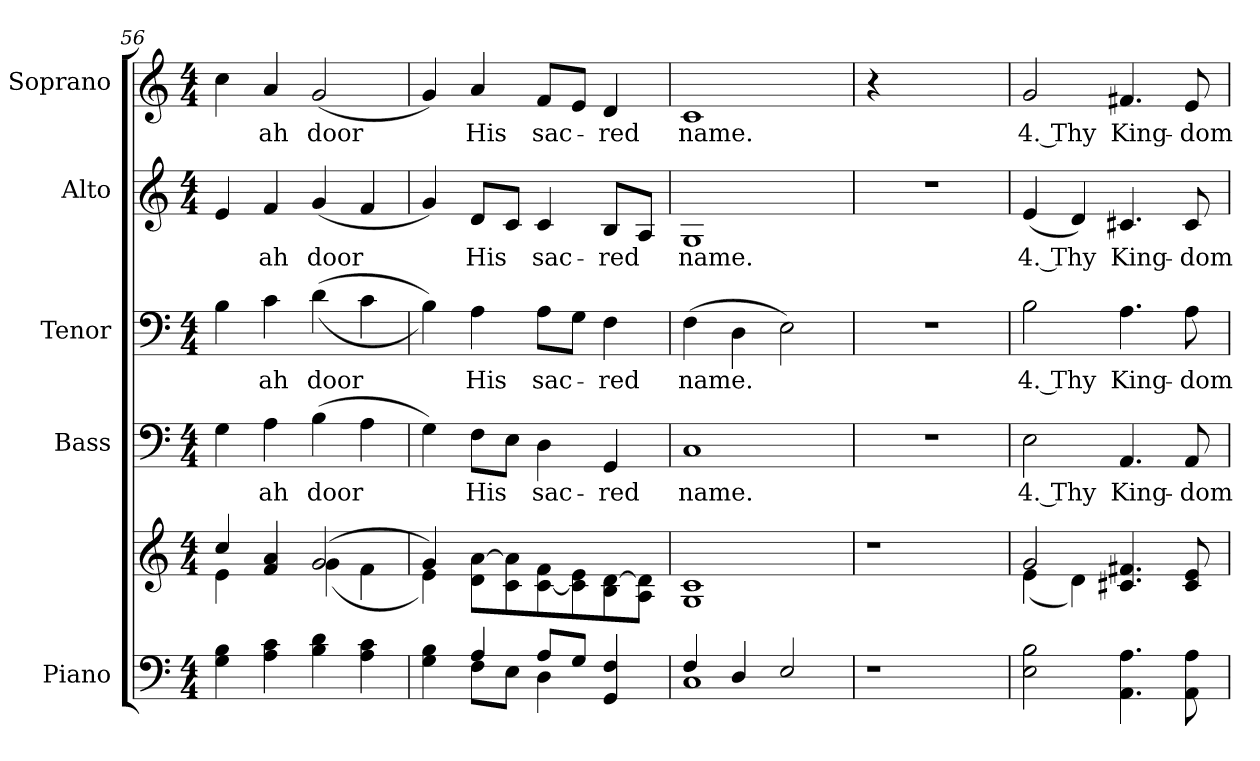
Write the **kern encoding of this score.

**kern	**kern	**kern	**text	**kern	**text	**kern	**text	**kern	**text
*part5	*part5	*part4	*part4	*part3	*part3	*part2	*part2	*part1	*part1
*staff6	*staff5	*staff4	*staff4	*staff3	*staff3	*staff2	*staff2	*staff1	*staff1
*I"Piano	*	*I"Bass	*	*I"Tenor	*	*I"Alto	*	*I"Soprano	*
*I'Pno.	*	*I'B.	*	*I'T.	*	*I'A.	*	*I'S.	*
*clefF4	*clefG2	*clefF4	*	*clefF4	*	*clefG2	*	*clefG2	*
*k[]	*k[]	*k[]	*	*k[]	*	*k[]	*	*k[]	*
*C:	*C:	*C:	*	*C:	*	*C:	*	*C:	*
*M4/4	*M4/4	*M4/4	*	*M4/4	*	*M4/4	*	*M4/4	*
=56	=56	=56	=56	=56	=56	=56	=56	=56	=56
*	*^	*	*	*	*	*	*	*	*
4Gi\ 4Bi	4cci/	4ei\	4Gi\	.	4Bi\	.	4ei/	.	4cci\	.
!	!	!	!	!LO:LY:b:color=#000000	!	!	!	!	!	!
!	!	!	!	!	!	!LO:LY:b:color=#000000	!	!	!	!
!	!	!	!	!	!	!	!	!LO:LY:b:color=#000000	!	!
!	!	!	!	!	!	!	!	!	!	!LO:LY:b:color=#000000
4Ai\ 4ci	4fi/ 4ai	4ryy	4Ai\	ah	4ci\	ah	4fi/	ah	4ai/	ah
!	!	!	!	!LO:LY:b:color=#000000	!	!	!	!	!	!
!	!	!	!	!	!	!LO:LY:b:color=#000000	!	!	!	!
!	!	!	!	!	!	!	!	!LO:LY:b:color=#000000	!	!
!	!	!	!	!	!	!	!	!	!	!LO:LY:b:color=#000000
4Bi\ 4di	(2gi/	(4gi\	(4Bi\	door	((4di\	door	(4gi/	door	(2gi/	door
4Ai\ 4ci	.	4fi\	4Ai\	.	4ci\	.	4fi/	.	.	.
=57	=57	=57	=57	=57	=57	=57	=57	=57	=57	=57
*^	*	*	*	*	*	*	*	*	*	*
4Gi\ 4Bi	4ryy	4gi/)	4ei\)	4Gi\)	.	4Bi\))	.	4gi/)	.	4gi/)	.
!	!	!	!	!	!LO:LY:b:color=#000000	!	!	!	!	!	!
!	!	!	!	!	!	!	!LO:LY:b:color=#000000	!	!	!	!
!	!	!	!	!	!	!	!	!	!LO:LY:b:color=#000000	!	!
!	!	!	!	!	!	!	!	!	!	!	!LO:LY:b:color=#000000
4Ai/	8Fi\L	8di\ [>8aiL	4ryy	8Fi\L	His	4Ai\	His	8di/L	His	4ai/	His
.	8Ei\J	8ci\ 8ai]	.	8Ei\J	.	.	.	8ci/J	.	.	.
!	!	!	!	!	!LO:LY:b:color=#000000	!	!	!	!	!	!
!	!	!	!	!	!	!	!LO:LY:b:color=#000000	!	!	!	!
!	!	!	!	!	!	!	!	!	!LO:LY:b:color=#000000	!	!
!	!	!	!	!	!	!	!	!	!	!	!LO:LY:b:color=#000000
8Ai/L	4Di\	[<8ci\ 8fi	2ryy	4Di\	sac-	8Ai\L	sac-	4ci/	sac-	8fi/L	sac-
8Gi/J	.	8ci\] 8ei	.	.	.	8Gi\J	.	.	.	8ei/J	.
!	!	!	!	!	!LO:LY:b:color=#000000	!	!	!	!	!	!
!	!	!	!	!	!	!	!LO:LY:b:color=#000000	!	!	!	!
!	!	!	!	!	!	!	!	!	!LO:LY:b:color=#000000	!	!
!	!	!	!	!	!	!	!	!	!	!	!LO:LY:b:color=#000000
4GGi/ 4Fi	4ryy	8Bi\ [>8di	.	4GGi/	-red	4Fi\	-red	8Bi/L	-red	4di/	-red
.	.	8Ai\ 8di]J	.	.	.	.	.	8Ai/J	.	.	.
*	*	*v	*v	*	*	*	*	*	*	*	*
!!LO:PB:g=z
=58	=58	=58	=58	=58	=58	=58	=58	=58	=58	=58
!	!	!	!	!LO:LY:b:color=#000000	!	!	!	!	!	!
!	!	!	!	!	!	!LO:LY:b:color=#000000	!	!	!	!
!	!	!	!	!	!	!	!	!LO:LY:b:color=#000000	!	!
!	!	!	!	!	!	!	!	!	!	!LO:LY:b:color=#000000
4Fi/	1Ci	1Gi 1ci	1Ci	name.	(4Fi\	name.	1Gi	name.	1ci	name.
4Di/	.	.	.	.	4Di\	.	.	.	.	.
2Ei/	.	.	.	.	2Ei\)	.	.	.	.	.
*v	*v	*	*	*	*	*	*	*	*	*
=59	=59	=59	=59	=59	=59	=59	=59	=59	=59
!LO:N:vis=1	!LO:N:vis=1	!LO:N:vis=1	!	!LO:N:vis=1	!	!LO:N:vis=1	!	!	!
4r	4r	1r	.	1r	.	1r	.	4r	.
2.ryy	2.ryy	.	.	.	.	.	.	2.ryy	.
=60	=60	=60	=60	=60	=60	=60	=60	=60	=60
*	*^	*	*	*	*	*	*	*	*
!	!	!	!	!LO:LY:b:color=#000000	!	!	!	!	!	!
!	!	!	!	!	!	!LO:LY:b:color=#000000	!	!	!	!
!	!	!	!	!	!	!	!	!LO:LY:b:color=#000000	!	!
!	!	!	!	!	!	!	!	!	!	!LO:LY:b:color=#000000
2Ei\ 2Bi	2gi/	(4ei\	2Ei\	4. Thy	2Bi\	4. Thy	(4ei/	4. Thy	2gi/	4. Thy
.	.	4di\)	.	.	.	.	4di/)	.	.	.
!	!	!	!	!LO:LY:b:color=#000000	!	!	!	!	!	!
!	!	!	!	!	!	!LO:LY:b:color=#000000	!	!	!	!
!	!	!	!	!	!	!	!	!LO:LY:b:color=#000000	!	!
!	!	!	!	!	!	!	!	!	!	!LO:LY:b:color=#000000
4.AAi\ 4.Ai	4.c#Xi/ 4.f#Xi	2ryy	4.AAi/	King-	4.Ai\	King-	4.c#Xi/	King-	4.f#Xi/	King-
!	!	!	!	!LO:LY:b:color=#000000	!	!	!	!	!	!
!	!	!	!	!	!	!LO:LY:b:color=#000000	!	!	!	!
!	!	!	!	!	!	!	!	!LO:LY:b:color=#000000	!	!
!	!	!	!	!	!	!	!	!	!	!LO:LY:b:color=#000000
8AAi\ 8Ai	8c#i/ 8ei	.	8AAi/	-dom	8Ai\	-dom	8c#i/	-dom	8ei/	-dom
*	*v	*v	*	*	*	*	*	*	*	*
=	=	=	=	=	=	=	=	=	=
*-	*-	*-	*-	*-	*-	*-	*-	*-	*-
